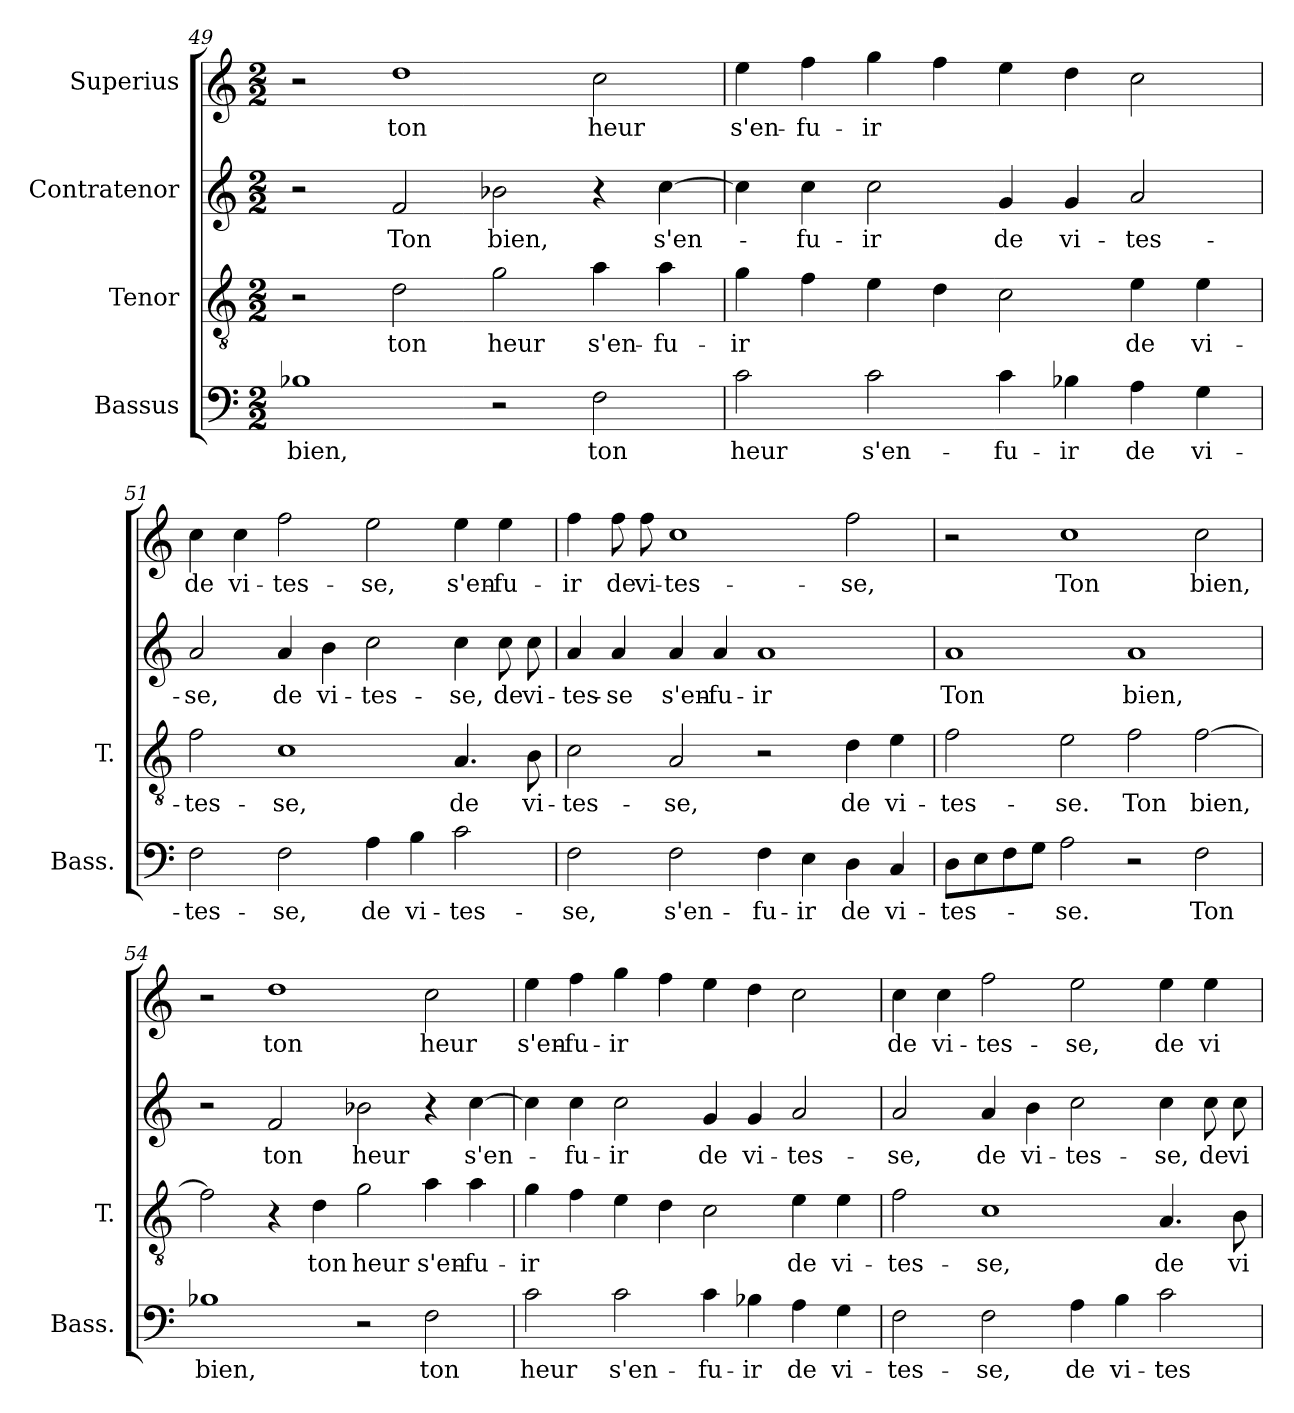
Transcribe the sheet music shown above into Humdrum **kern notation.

**kern	**text	**kern	**text	**kern	**text	**kern	**text
*part4	*part4	*part3	*part3	*part2	*part2	*part1	*part1
*staff4	*staff4	*staff3	*staff3	*staff2	*staff2	*staff1	*staff1
*I"Bassus	*	*I"Tenor	*	*I"Contratenor	*	*I"Superius	*
*I'Bass.	*	*I'T.	*	*	*	*	*
!!LO:PB:g=z
*clefF4	*	*clefGv2	*	*clefG2	*	*clefG2	*
*	*	*ITrd7c12	*	*	*	*	*
*k[]	*	*k[]	*	*k[]	*	*k[]	*
*C:	*	*C:	*	*C:	*	*C:	*
*M2/2	*	*M2/2	*	*M2/2	*	*M2/2	*
=49	=49	=49	=49	=49	=49	=49	=49
1B-X\	bien,	2r	.	2r	.	2r	.
.	.	2D\	ton	2f/	Ton	1dd\	ton
2r	.	2G\	heur	2b-X\	bien,	.	.
2F\	ton	4A\	s'en-	4r	.	2cc\	heur
.	.	4A\	-fu-	[4cc\	s'en-	.	.
=50	=50	=50	=50	=50	=50	=50	=50
2c\	heur	4G\	-ir	4cc\]	.	4ee\	s'en-
.	.	4F\	.	4cc\	-fu-	4ff\	-fu-
2c\	s'en-	4E\	.	2cc\	-ir	4gg\	-ir
.	.	4D\	.	.	.	4ff\	.
4c\	-fu-	2C\	.	4g/	de	4ee\	.
4B-X\	-ir	.	.	4g/	vi-	4dd\	.
4A\	de	4E\	de	2a/	-tes-	2cc\	.
4G\	vi-	4E\	vi-	.	.	.	.
=51	=51	=51	=51	=51	=51	=51	=51
2F\	-tes-	2F\	-tes-	2a/	-se,	4cc\	de
.	.	.	.	.	.	4cc\	vi-
2F\	-se,	1C\	-se,	4a/	de	2ff\	-tes-
.	.	.	.	4b\	vi-	.	.
4A\	de	.	.	2cc\	-tes-	2ee\	-se,
4B\	vi-	.	.	.	.	.	.
2c\	-tes-	4.AA/	de	4cc\	-se,	4ee\	s'en-
.	.	.	.	8cc\	de	4ee\	-fu-
.	.	8BB\	vi-	8cc\	vi-	.	.
!!LO:LB:g=z
=52	=52	=52	=52	=52	=52	=52	=52
2F\	-se,	2C\	-tes-	4a/	-tes-	4ff\	-ir
.	.	.	.	4a/	-se	8ff\	de
.	.	.	.	.	.	8ff\	vi-
2F\	s'en-	2AA/	-se,	4a/	s'en-	1cc\	-tes-
.	.	.	.	4a/	-fu-	.	.
4F\	-fu-	2r	.	1a/	-ir	.	.
4E\	-ir	.	.	.	.	.	.
4D\	de	4D\	de	.	.	2ff\	-se,
4C/	vi-	4E\	vi-	.	.	.	.
=53	=53	=53	=53	=53	=53	=53	=53
8D\L	-tes-	2F\	-tes-	1a/	Ton	2r	.
8E\	.	.	.	.	.	.	.
8F\	.	.	.	.	.	.	.
8G\J	.	.	.	.	.	.	.
2A\	-se.	2E\	-se.	.	.	1cc\	Ton
2r	.	2F\	Ton	1a/	bien,	.	.
2F\	Ton	[2F\	bien,	.	.	2cc\	bien,
=54	=54	=54	=54	=54	=54	=54	=54
1B-X\	bien,	2F\]	.	2r	.	2r	.
.	.	4r	.	2f/	ton	1dd\	ton
.	.	4D\	ton	.	.	.	.
2r	.	2G\	heur	2b-X\	heur	.	.
2F\	ton	4A\	s'en-	4r	.	2cc\	heur
.	.	4A\	-fu-	[4cc\	s'en-	.	.
=55	=55	=55	=55	=55	=55	=55	=55
2c\	heur	4G\	-ir	4cc\]	.	4ee\	s'en-
.	.	4F\	.	4cc\	-fu-	4ff\	-fu-
2c\	s'en-	4E\	.	2cc\	-ir	4gg\	-ir
.	.	4D\	.	.	.	4ff\	.
4c\	-fu-	2C\	.	4g/	de	4ee\	.
4B-X\	-ir	.	.	4g/	vi-	4dd\	.
4A\	de	4E\	de	2a/	-tes-	2cc\	.
4G\	vi-	4E\	vi-	.	.	.	.
!!LO:LB:g=z
=56	=56	=56	=56	=56	=56	=56	=56
2F\	-tes-	2F\	-tes-	2a/	-se,	4cc\	de
.	.	.	.	.	.	4cc\	vi-
2F\	-se,	1C\	-se,	4a/	de	2ff\	-tes-
.	.	.	.	4b\	vi-	.	.
4A\	de	.	.	2cc\	-tes-	2ee\	-se,
4B\	vi-	.	.	.	.	.	.
2c\	-tes-	4.AA/	de	4cc\	-se,	4ee\	de
.	.	.	.	8cc\	de	4ee\	vi-
.	.	8BB\	vi-	8cc\	vi-	.	.
=	=	=	=	=	=	=	=
*-	*-	*-	*-	*-	*-	*-	*-
